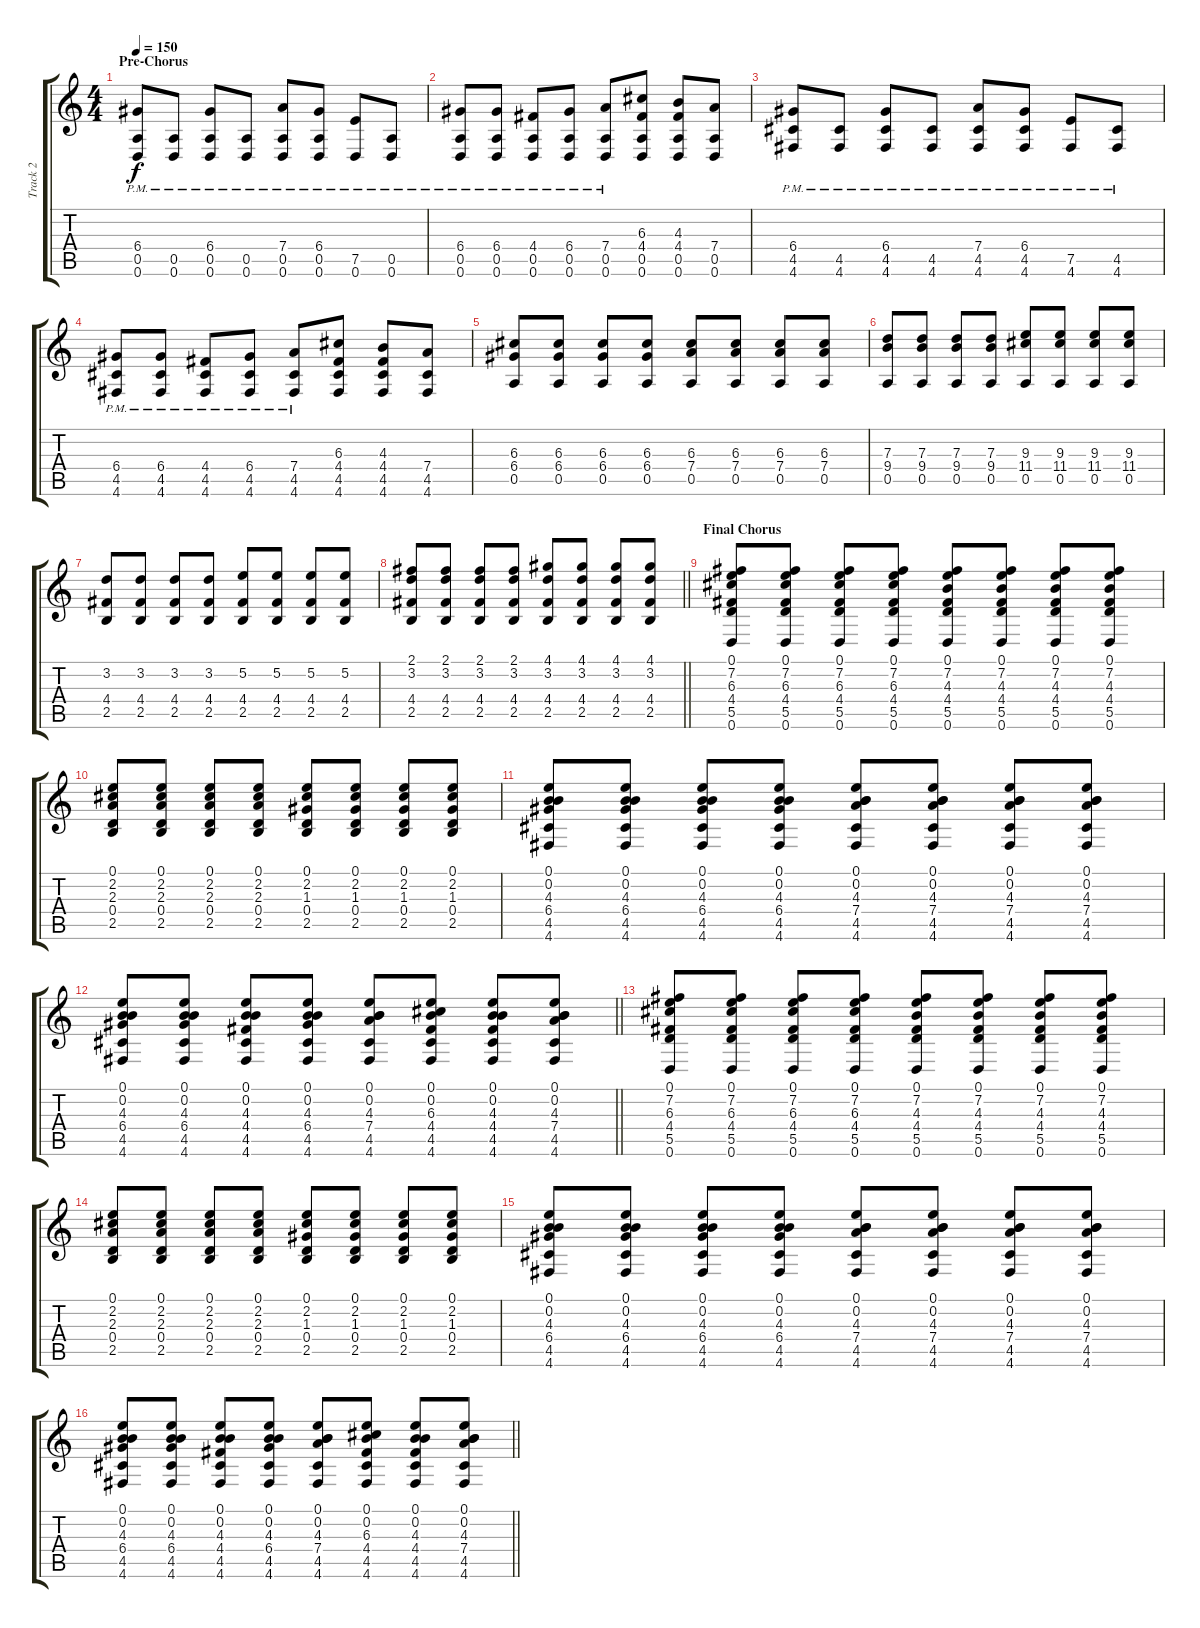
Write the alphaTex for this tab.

\track ("Track 2" "Track 2") {instrument electricguitarclean}
\staff {score tabs}
\tuning (E4 B3 G3 D3 A2 D2) {hide}
\ts (4 4)
\section ("" "Pre-Chorus")
\tempo 150
\clef g2
\ks c
(6.4{pm} 0.5{pm} 0.6{pm}).8{dy f instrument overdrivenguitar} (0.5{pm} 0.6{pm}).8 (6.4{pm} 0.5{pm} 0.6{pm}).8 (0.5{pm} 0.6{pm}).8 (7.4{pm} 0.5{pm} 0.6{pm}).8 (6.4{pm} 0.5{pm} 0.6{pm}).8 (7.5{pm} 0.6{pm}).8 (0.5{pm} 0.6{pm}).8 |
(6.4{pm} 0.5{pm} 0.6{pm}).8 (6.4{pm} 0.5{pm} 0.6{pm}).8 (4.4{pm} 0.5{pm} 0.6{pm}).8 (6.4{pm} 0.5{pm} 0.6{pm}).8 (7.4{pm} 0.5{pm} 0.6{pm}).8 (6.3 4.4 0.5 0.6).8 (4.3 4.4 0.5 0.6).8 (7.4 0.5 0.6).8 |
(6.4{pm} 4.5{pm} 4.6{pm}).8 (4.5{pm} 4.6{pm}).8 (6.4{pm} 4.5{pm} 4.6{pm}).8 (4.5{pm} 4.6{pm}).8 (7.4{pm} 4.5{pm} 4.6{pm}).8 (6.4{pm} 4.5{pm} 4.6{pm}).8 (7.5{pm} 4.6{pm}).8 (4.5{pm} 4.6{pm}).8 |
(6.4{pm} 4.5{pm} 4.6{pm}).8 (6.4{pm} 4.5{pm} 4.6{pm}).8 (4.4{pm} 4.5{pm} 4.6{pm}).8 (6.4{pm} 4.5{pm} 4.6{pm}).8 (7.4{pm} 4.5{pm} 4.6{pm}).8 (6.3 4.4 4.5 4.6).8 (4.3 4.4 4.5 4.6).8 (7.4 4.5 4.6).8 |
(6.3 6.4 0.5).8 (6.3 6.4 0.5).8 (6.3 6.4 0.5).8 (6.3 6.4 0.5).8 (6.3 7.4 0.5).8 (6.3 7.4 0.5).8 (6.3 7.4 0.5).8 (6.3 7.4 0.5).8 |
(7.3 9.4 0.5).8 (7.3 9.4 0.5).8 (7.3 9.4 0.5).8 (7.3 9.4 0.5).8 (9.3 11.4 0.5).8 (9.3 11.4 0.5).8 (9.3 11.4 0.5).8 (9.3 11.4 0.5).8 |
(3.2 4.4 2.5).8 (3.2 4.4 2.5).8 (3.2 4.4 2.5).8 (3.2 4.4 2.5).8 (5.2 4.4 2.5).8 (5.2 4.4 2.5).8 (5.2 4.4 2.5).8 (5.2 4.4 2.5).8 |
\barLineRight lightlight
(2.1 3.2 4.4 2.5).8 (2.1 3.2 4.4 2.5).8 (2.1 3.2 4.4 2.5).8 (2.1 3.2 4.4 2.5).8 (4.1 3.2 4.4 2.5).8 (4.1 3.2 4.4 2.5).8 (4.1 3.2 4.4 2.5).8 (4.1 3.2 4.4 2.5).8 |
\section ("" "Final Chorus")
(0.1 7.2 6.3 4.4 5.5 0.6).8 (0.1 7.2 6.3 4.4 5.5 0.6).8 (0.1 7.2 6.3 4.4 5.5 0.6).8 (0.1 7.2 6.3 4.4 5.5 0.6).8 (0.1 7.2 4.3 4.4 5.5 0.6).8 (0.1 7.2 4.3 4.4 5.5 0.6).8 (0.1 7.2 4.3 4.4 5.5 0.6).8 (0.1 7.2 4.3 4.4 5.5 0.6).8 |
(0.1 2.2 2.3 0.4 2.5).8 (0.1 2.2 2.3 0.4 2.5).8 (0.1 2.2 2.3 0.4 2.5).8 (0.1 2.2 2.3 0.4 2.5).8 (0.1 2.2 1.3 0.4 2.5).8 (0.1 2.2 1.3 0.4 2.5).8 (0.1 2.2 1.3 0.4 2.5).8 (0.1 2.2 1.3 0.4 2.5).8 |
(0.1 0.2 4.3 6.4 4.5 4.6).8 (0.1 0.2 4.3 6.4 4.5 4.6).8 (0.1 0.2 4.3 6.4 4.5 4.6).8 (0.1 0.2 4.3 6.4 4.5 4.6).8 (0.1 0.2 4.3 7.4 4.5 4.6).8 (0.1 0.2 4.3 7.4 4.5 4.6).8 (0.1 0.2 4.3 7.4 4.5 4.6).8 (0.1 0.2 4.3 7.4 4.5 4.6).8 |
\barLineRight lightlight
(0.1 0.2 4.3 6.4 4.5 4.6).8 (0.1 0.2 4.3 6.4 4.5 4.6).8 (0.1 0.2 4.3 4.4 4.5 4.6).8 (0.1 0.2 4.3 6.4 4.5 4.6).8 (0.1 0.2 4.3 7.4 4.5 4.6).8 (0.1 0.2 6.3 4.4 4.5 4.6).8 (0.1 0.2 4.3 4.4 4.5 4.6).8 (0.1 0.2 4.3 7.4 4.5 4.6).8 |
(0.1 7.2 6.3 4.4 5.5 0.6).8 (0.1 7.2 6.3 4.4 5.5 0.6).8 (0.1 7.2 6.3 4.4 5.5 0.6).8 (0.1 7.2 6.3 4.4 5.5 0.6).8 (0.1 7.2 4.3 4.4 5.5 0.6).8 (0.1 7.2 4.3 4.4 5.5 0.6).8 (0.1 7.2 4.3 4.4 5.5 0.6).8 (0.1 7.2 4.3 4.4 5.5 0.6).8 |
(0.1 2.2 2.3 0.4 2.5).8 (0.1 2.2 2.3 0.4 2.5).8 (0.1 2.2 2.3 0.4 2.5).8 (0.1 2.2 2.3 0.4 2.5).8 (0.1 2.2 1.3 0.4 2.5).8 (0.1 2.2 1.3 0.4 2.5).8 (0.1 2.2 1.3 0.4 2.5).8 (0.1 2.2 1.3 0.4 2.5).8 |
(0.1 0.2 4.3 6.4 4.5 4.6).8 (0.1 0.2 4.3 6.4 4.5 4.6).8 (0.1 0.2 4.3 6.4 4.5 4.6).8 (0.1 0.2 4.3 6.4 4.5 4.6).8 (0.1 0.2 4.3 7.4 4.5 4.6).8 (0.1 0.2 4.3 7.4 4.5 4.6).8 (0.1 0.2 4.3 7.4 4.5 4.6).8 (0.1 0.2 4.3 7.4 4.5 4.6).8 |
\barLineRight lightlight
(0.1 0.2 4.3 6.4 4.5 4.6).8 (0.1 0.2 4.3 6.4 4.5 4.6).8 (0.1 0.2 4.3 4.4 4.5 4.6).8 (0.1 0.2 4.3 6.4 4.5 4.6).8 (0.1 0.2 4.3 7.4 4.5 4.6).8 (0.1 0.2 6.3 4.4 4.5 4.6).8 (0.1 0.2 4.3 4.4 4.5 4.6).8 (0.1 0.2 4.3 7.4 4.5 4.6).8
